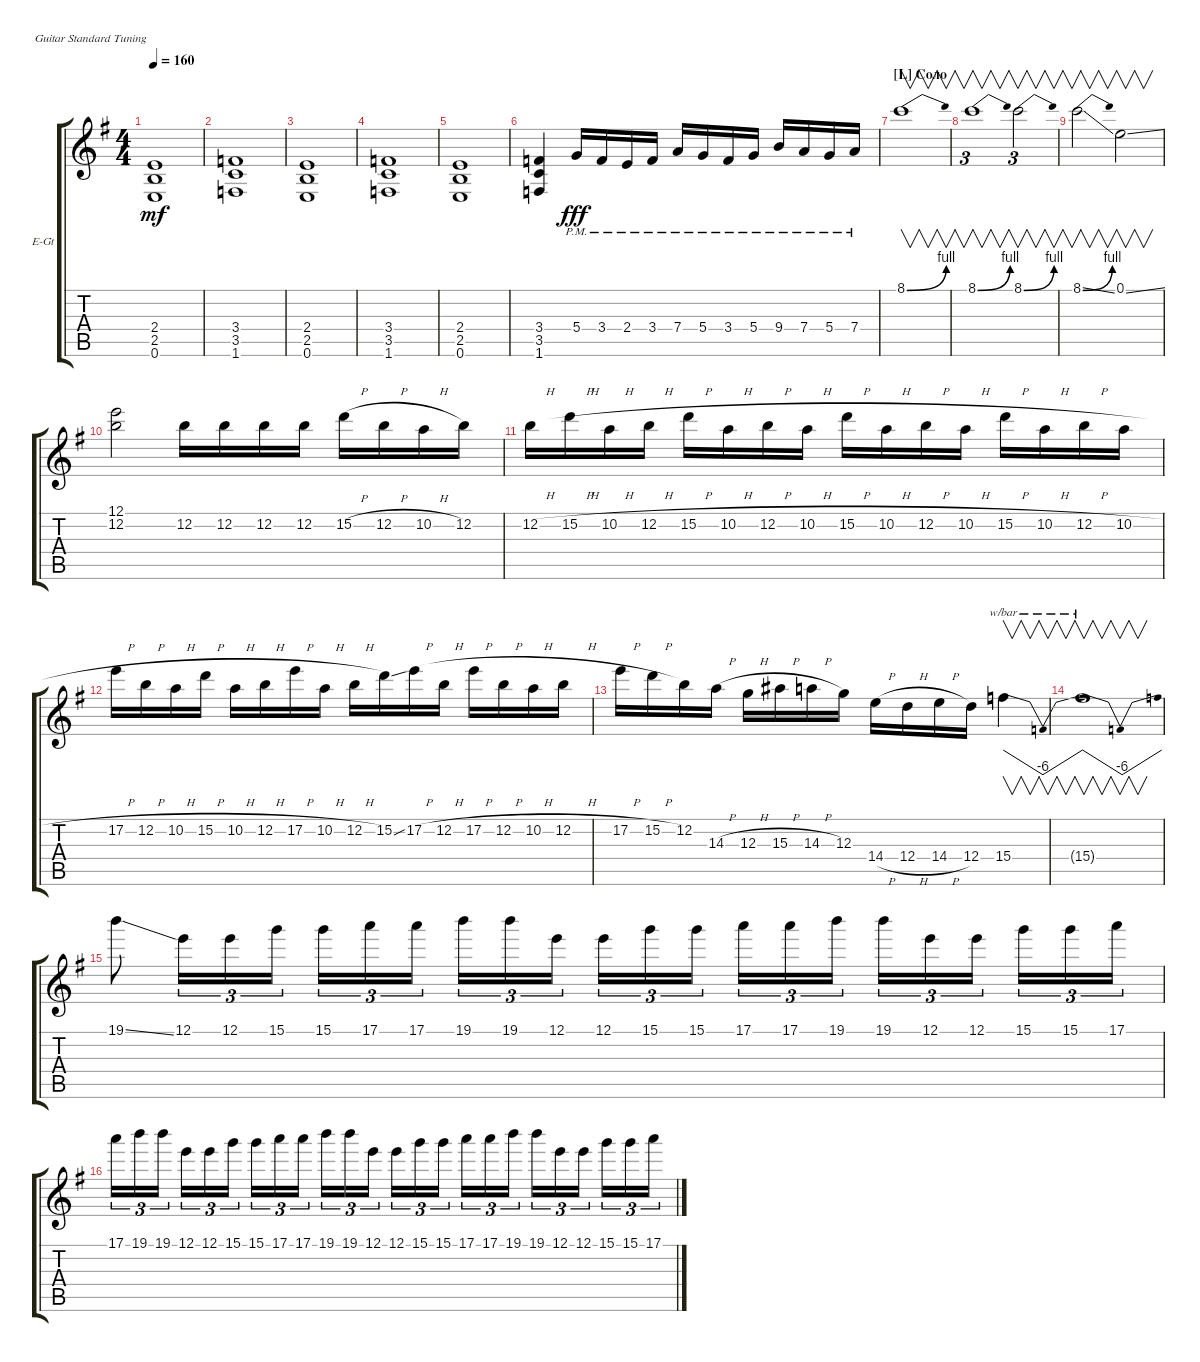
\defaultSystemsLayout 4
\bracketExtendMode groupsimilarinstruments
\firstSystemTrackNameOrientation horizontal
\otherSystemsTrackNameOrientation horizontal
\track ("Electric Guitar" "E-Gt") {instrument distortionguitar}
\staff {score tabs}
\tuning (E4 B3 G3 D3 A2 E2)
\ts (4 4)
\tempo 160
\clef g2
\ks eminor
(0.6 2.5 2.4).1{dy mf} |
(1.6 3.5 3.4).1 |
(0.6 2.5 2.4).1 |
(1.6 3.5 3.4).1 |
(0.6 2.5 2.4).1 |
(1.6 3.5 3.4).4 5.4{pm}.16{dy fff} 3.4{pm}.16 2.4{pm}.16 3.4{pm}.16 7.4{pm}.16 5.4{pm}.16 3.4{pm}.16 5.4{pm}.16 9.4{pm}.16 7.4{pm}.16 5.4{pm}.16 7.4{pm}.16 |
\section ("L" "Соло")
\scale
0.220833 8.1{be (bend 0 0 15 4)}.1{v} |
\scale
0.222917 8.1{be (bend 0 0 15 4)}.1{v tu (3 2)} 8.1{be (bend 0 0 15 4)}.2{v tu (3 2)} |
\scale
0.191667 8.1{be (bend 0 0 15 4) ss}.2{v} 0.1{ss}.2{v} |
\scale
0.364583 (12.1 12.2).2 12.2.16 12.2.16 12.2.16 12.2.16 15.2{h}.16 12.2{h}.16 10.2{h}.16 12.2.16 |
\scale
0.307692 12.2{h}.16 15.2{h}.16 10.2{h}.16 12.2{h}.16 15.2{h}.16 10.2{h}.16 12.2{h}.16 10.2{h}.16 15.2{h}.16 10.2{h}.16 12.2{h}.16 10.2{h}.16 15.2{h}.16 10.2{h}.16 12.2{h}.16 10.2{h}.16 |
\scale
0.239769 17.2{h}.16 12.2{h}.16 10.2{h}.16 15.2{h}.16 10.2{h}.16 12.2{h}.16 17.2{h}.16 10.2{h}.16 12.2{h}.16 15.2{ss}.16 17.2{h}.16 12.2{h}.16 17.2{h}.16 12.2{h}.16 10.2{h}.16 12.2{h}.16 |
\scale
0.222169 17.2{h}.16 15.2{h}.16 12.2.16 14.3{h}.16 12.3{h}.16 15.3{h}.16 14.3{h}.16 12.3.16 14.4{h}.16 12.4{h}.16 14.4{h}.16 12.4.16 15.4.4{v tbe (dip default 0 0 10.2 -24 25.8 -24 50.4 0)} |
\scale
0.230769 15.4{t}.1{v tbe (dip default 0 0 30 -24 60 0)} |
\scale
0.408898 19.1{ss}.8 12.1.16{tu (3 2)} 12.1.16{tu (3 2)} 15.1.16{tu (3 2)} 15.1.16{tu (3 2)} 17.1.16{tu (3 2)} 17.1.16{tu (3 2)} 19.1.16{tu (3 2)} 19.1.16{tu (3 2)} 12.1.16{tu (3 2)} 12.1.16{tu (3 2)} 15.1.16{tu (3 2)} 15.1.16{tu (3 2)} 17.1.16{tu (3 2)} 17.1.16{tu (3 2)} 19.1.16{tu (3 2)} 19.1.16{tu (3 2)} 12.1.16{tu (3 2)} 12.1.16{tu (3 2)} 15.1.16{tu (3 2)} 15.1.16{tu (3 2)} 17.1.16{tu (3 2)} |
\scale
0.212817 17.1.16{tu (3 2)} 19.1.16{tu (3 2)} 19.1.16{tu (3 2)} 12.1.16{tu (3 2)} 12.1.16{tu (3 2)} 15.1.16{tu (3 2)} 15.1.16{tu (3 2)} 17.1.16{tu (3 2)} 17.1.16{tu (3 2)} 19.1.16{tu (3 2)} 19.1.16{tu (3 2)} 12.1.16{tu (3 2)} 12.1.16{tu (3 2)} 15.1.16{tu (3 2)} 15.1.16{tu (3 2)} 17.1.16{tu (3 2)} 17.1.16{tu (3 2)} 19.1.16{tu (3 2)} 19.1.16{tu (3 2)} 12.1.16{tu (3 2)} 12.1.16{tu (3 2)} 15.1.16{tu (3 2)} 15.1.16{tu (3 2)} 17.1.16{tu (3 2)}
